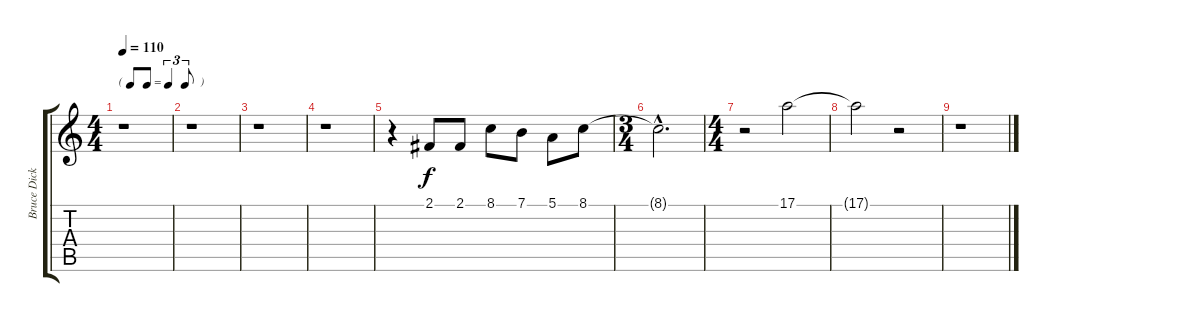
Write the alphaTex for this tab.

\track ("Bruce Dickinson" "Bruce Dick") {instrument synthvoice}
\staff {score tabs}
\tuning (E4 B3 G3 D3 A2 E2) {hide}
\ts (4 4)
\tf triplet8th
\tempo 110
\clef g2
\ks c
r.1{dy f} |
r.1 |
r.1 |
r.1 |
r.4 2.1.8 2.1.8 8.1.8 7.1.8 5.1.8 8.1.8 |
\ts (3 4)
8.1{hac t}.2{d} |
\ts (4 4)
r.2 17.1.2 |
17.1{t}.2 r.2 |
r.1
